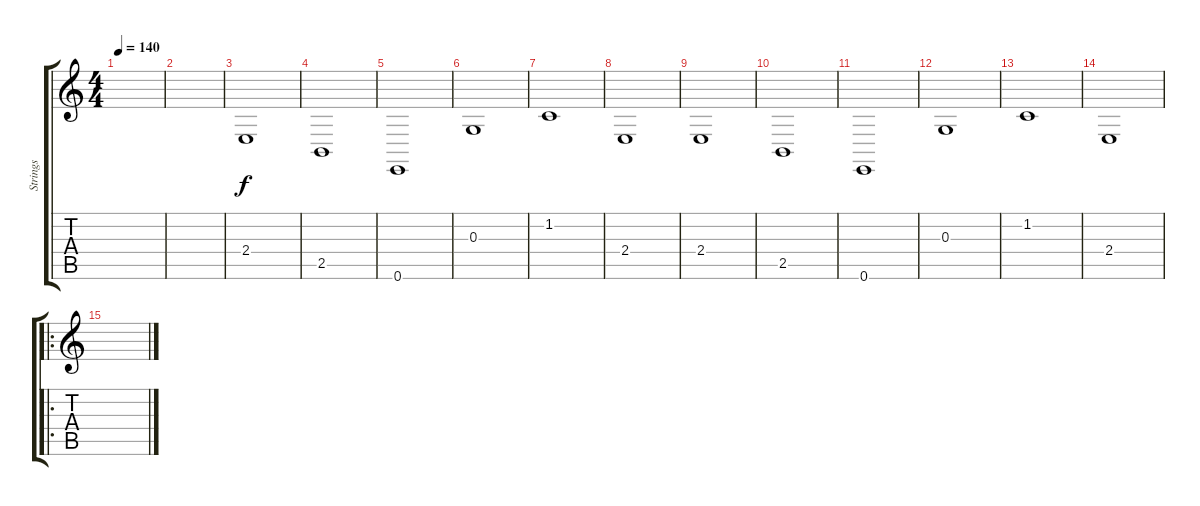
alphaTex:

\track ("Strings" "Strings") {instrument stringensemble2}
\staff {score tabs}
\tuning (E4 B3 G3 D3 A2 E2) {hide}
\ts (4 4)
\tempo 140
\clef g2
\ks c
|
|
2.4.1 |
2.5.1 |
0.6.1 |
0.3.1 |
1.2.1 |
2.4.1 |
2.4.1 |
2.5.1 |
0.6.1 |
0.3.1 |
1.2.1 |
2.4.1 |
\ro
